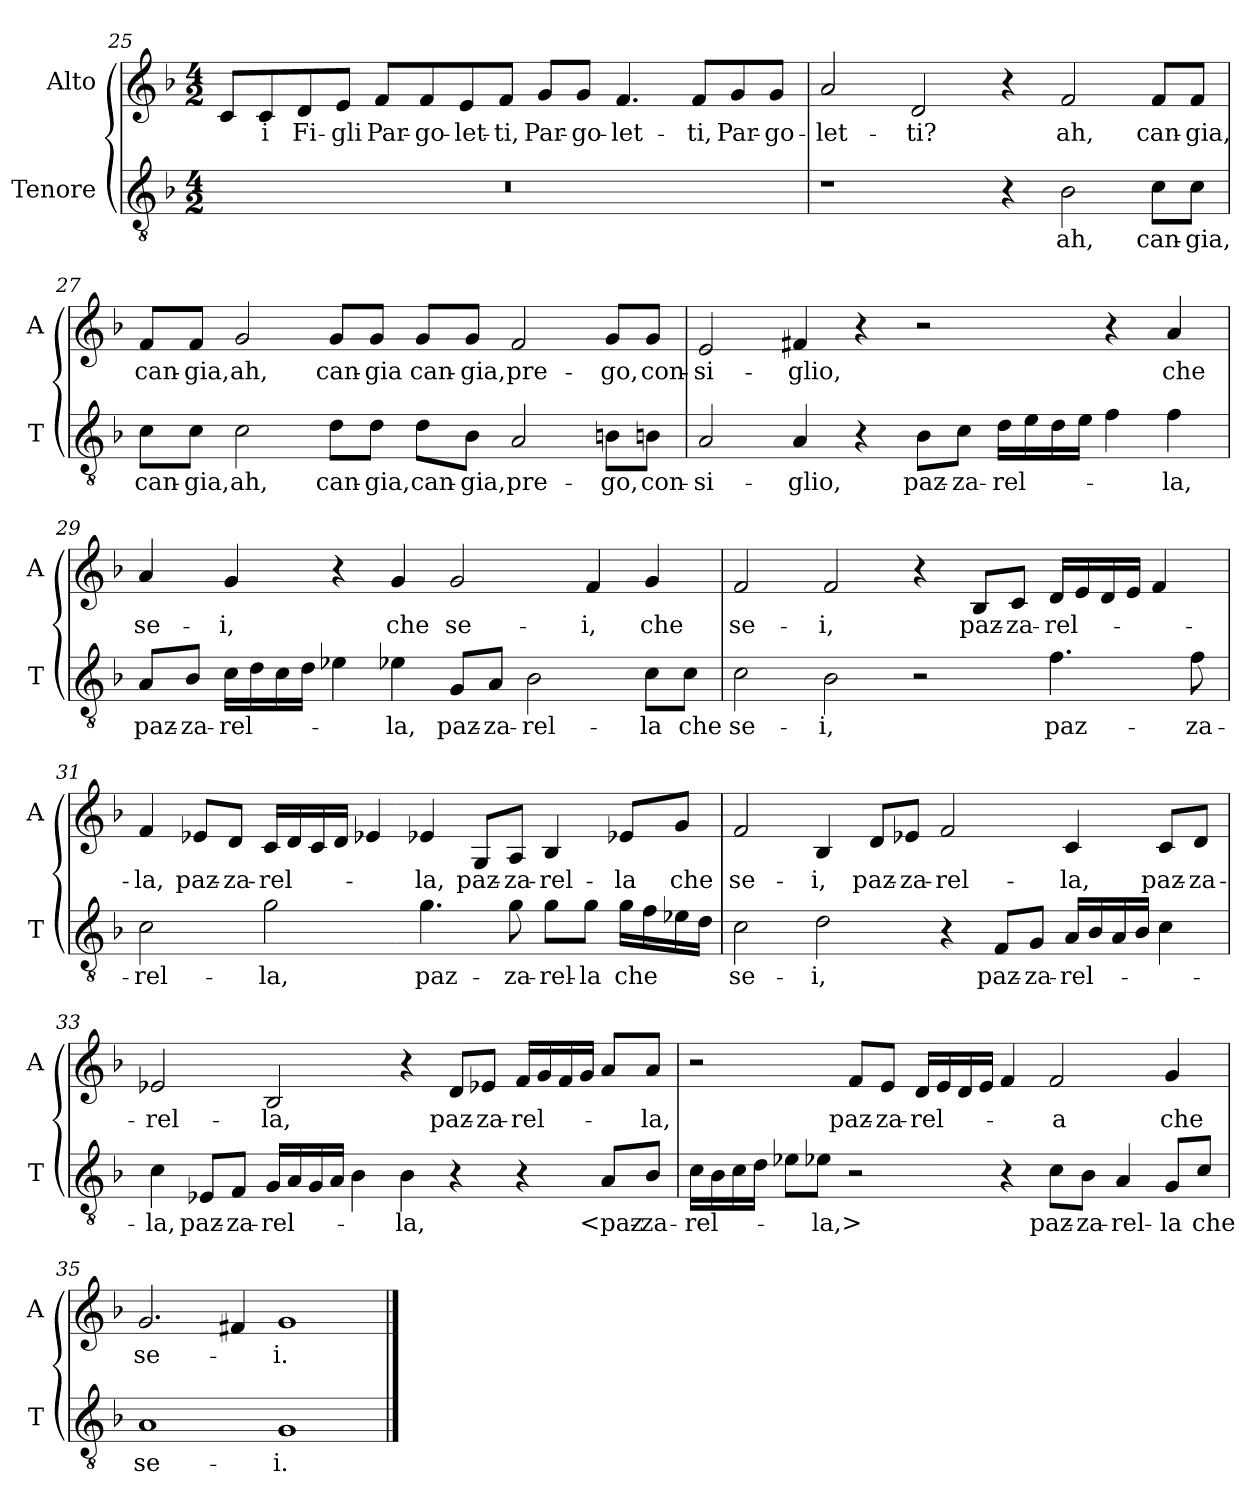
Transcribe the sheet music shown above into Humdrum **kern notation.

**kern	**text	**kern	**text
*part2	*part2	*part1	*part1
*staff2	*staff2	*staff1	*staff1
*I"Tenore	*	*I"Alto	*
*I'T	*	*I'A	*
*clefGv2	*	*clefG2	*
*k[b-]	*	*k[b-]	*
*M4/2	*	*M4/2	*
=25	=25	=25	=25
0r	.	8cL	.
.	.	8c	i
.	.	8d	Fi-
.	.	8eJ	-gli
.	.	8fL	Par-
.	.	8f	-go-
.	.	8e	-let-
.	.	8fJ	-ti,
.	.	8gL	Par-
.	.	8gJ	-go-
.	.	4.f	-let-
.	.	8fL	-ti,
.	.	8g	Par-
.	.	8gJ	-go-
=26	=26	=26	=26
1r	.	2a	-let-
.	.	2d	-ti?
4r	.	4r	.
2B-	ah,	2f	ah,
8cL	can-	8fL	can-
8cJ	-gia,	8fJ	-gia,
=27	=27	=27	=27
8cL	can-	8fL	can-
8cJ	-gia,	8fJ	-gia,
2c	ah,	2g	ah,
8dL	can-	8gL	can-
8dJ	-gia,	8gJ	-gia
8dL	can-	8gL	can-
8B-J	-gia,	8gJ	-gia,
2A	pre-	2f	pre-
8BnL	-go,	8gL	-go,
8BnJ	con-	8gJ	con-
=28	=28	=28	=28
2A	-si-	2e	-si-
4A	-glio,	4f#X	-glio,
4r	.	4r	.
8B-L	paz-	2r	.
8cJ	-za-	.	.
16dLL	-rel-	.	.
16e	.	.	.
16d	.	.	.
16eJJ	.	.	.
4f	.	4r	.
4f	-la,	4a	che
=29	=29	=29	=29
8AL	paz-	4a	se-
8B-J	-za-	.	.
16cLL	-rel-	4g	-i,
16d	.	.	.
16c	.	.	.
16dJJ	.	.	.
4e-X	.	4r	.
4e-X	-la,	4g	che
8GL	paz-	2g	se-
8AJ	-za-	.	.
2B-	-rel-	.	.
.	.	4f	-i,
8cL	-la	4g	che
8cJ	che	.	.
=30	=30	=30	=30
2c	se-	2f	se-
2B-	-i,	2f	-i,
2r	.	4r	.
.	.	8B-L	paz-
.	.	8cJ	-za-
4.f	paz-	16dLL	-rel-
.	.	16e	.
.	.	16d	.
.	.	16eJJ	.
.	.	4f	.
8f	-za-	.	.
=31	=31	=31	=31
2c	-rel-	4f	-la,
.	.	8e-XL	paz-
.	.	8dJ	-za-
2g	-la,	16cLL	-rel-
.	.	16d	.
.	.	16c	.
.	.	16dJJ	.
.	.	4e-X	.
4.g	paz-	4e-X	-la,
.	.	8GL	paz-
8g	-za-	8AJ	-za-
8gL	-rel-	4B-	-rel-
8gJ	-la	.	.
16gLL	che	8e-XL	-la
16f	.	.	.
16e-X	.	8gJ	che
16dJJ	.	.	.
=32	=32	=32	=32
2c	se-	2f	se-
2d	-i,	4B-	-i,
.	.	8dL	paz-
.	.	8e-XJ	-za-
4r	.	2f	-rel-
8FL	paz-	.	.
8GJ	-za-	.	.
16ALL	-rel-	4c	-la,
16B-	.	.	.
16A	.	.	.
16B-JJ	.	.	.
4c	.	8cL	paz-
.	.	8dJ	-za-
=33	=33	=33	=33
4c	-la,	2e-X	-rel-
8E-XL	paz-	.	.
8FJ	-za-	.	.
16GLL	-rel-	2B-	-la,
16A	.	.	.
16G	.	.	.
16AJJ	.	.	.
4B-	.	.	.
4B-	-la,	4r	.
4r	.	8dL	paz-
.	.	8e-XJ	-za-
4r	.	16fLL	-rel-
.	.	16g	.
.	.	16f	.
.	.	16gJJ	.
8AL	<paz-	8aL	.
8B-J	-za-	8aJ	-la,
=34	=34	=34	=34
16cLL	-rel-	2r	.
16B-	.	.	.
16c	.	.	.
16dJJ	.	.	.
8e-XL	.	.	.
8e-XJ	-la,>	.	.
2r	.	8fL	paz-
.	.	8eJ	-za-
.	.	16dLL	-rel-
.	.	16e	.
.	.	16d	.
.	.	16eJJ	.
4r	.	4f	.
8cL	paz-	2f	-a
8B-J	-za-	.	.
4A	-rel-	.	.
8GL	-la	4g	che
8cJ	che	.	.
=35	=35	=35	=35
1A	se-	2.g	se-
.	.	4f#X	.
1G	-i.	1g	-i.
==	==	==	==
*-	*-	*-	*-
